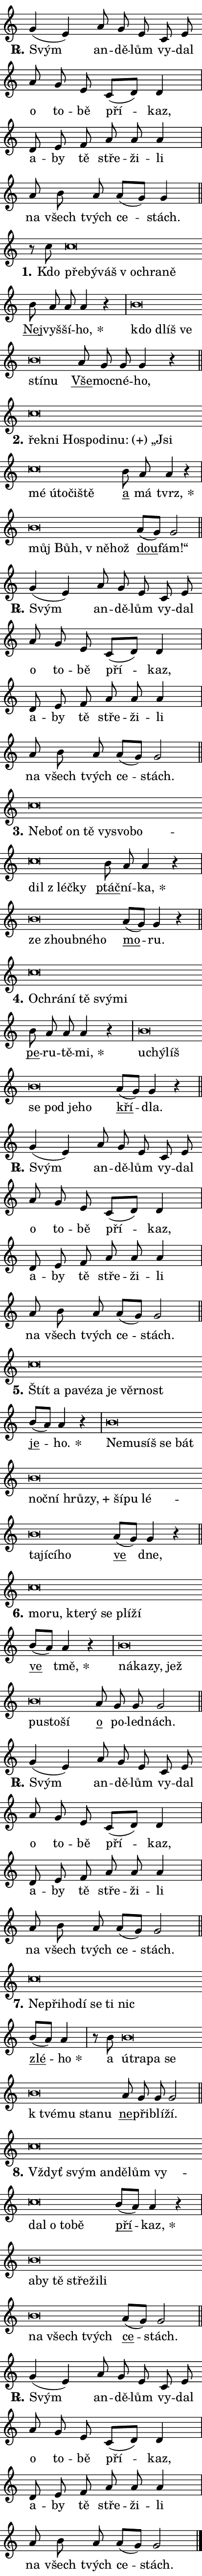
\version "2.22.1"
\header { tagline = "" }
\paper {
  indent = 0\cm
  top-margin = 0\cm
  right-margin = 0\cm
  bottom-margin = 0\cm
  left-margin = 0\cm
  paper-width = 7\cm
  page-breaking = #ly:one-page-breaking
  system-system-spacing.basic-distance = #11
  score-system-spacing.basic-distance = #11
  ragged-last = ##f
}


%% Author: Thomas Morley
%% https://lists.gnu.org/archive/html/lilypond-user/2020-05/msg00002.html
#(define (line-position grob)
"Returns position of @var[grob} in current system:
   @code{'start}, if at first time-step
   @code{'end}, if at last time-step
   @code{'middle} otherwise
"
  (let* ((col (ly:item-get-column grob))
         (ln (ly:grob-object col 'left-neighbor))
         (rn (ly:grob-object col 'right-neighbor))
         (col-to-check-left (if (ly:grob? ln) ln col))
         (col-to-check-right (if (ly:grob? rn) rn col))
         (break-dir-left
           (and
             (ly:grob-property col-to-check-left 'non-musical #f)
             (ly:item-break-dir col-to-check-left)))
         (break-dir-right
           (and
             (ly:grob-property col-to-check-right 'non-musical #f)
             (ly:item-break-dir col-to-check-right))))
        (cond ((eqv? 1 break-dir-left) 'start)
              ((eqv? -1 break-dir-right) 'end)
              (else 'middle))))

#(define (tranparent-at-line-position vctor)
  (lambda (grob)
  "Relying on @code{line-position} select the relevant enry from @var{vctor}.
Used to determine transparency,"
    (case (line-position grob)
      ((end) (not (vector-ref vctor 0)))
      ((middle) (not (vector-ref vctor 1)))
      ((start) (not (vector-ref vctor 2))))))

noteHeadBreakVisibility =
#(define-music-function (break-visibility)(vector?)
"Makes @code{NoteHead}s transparent relying on @var{break-visibility}"
#{
  \override NoteHead.transparent =
    #(tranparent-at-line-position break-visibility)
#})

#(define delete-ledgers-for-transparent-note-heads
  (lambda (grob)
    "Reads whether a @code{NoteHead} is transparent.
If so this @code{NoteHead} is removed from @code{'note-heads} from
@var{grob}, which is supposed to be @code{LedgerLineSpanner}.
As a result ledgers are not printed for this @code{NoteHead}"
    (let* ((nhds-array (ly:grob-object grob 'note-heads))
           (nhds-list
             (if (ly:grob-array? nhds-array)
                 (ly:grob-array->list nhds-array)
                 '()))
           ;; Relies on the transparent-property being done before
           ;; Staff.LedgerLineSpanner.after-line-breaking is executed.
           ;; This is fragile ...
           (to-keep
             (remove
               (lambda (nhd)
                 (ly:grob-property nhd 'transparent #f))
               nhds-list)))
      ;; TODO find a better method to iterate over grob-arrays, similiar
      ;; to filter/remove etc for lists
      ;; For now rebuilt from scratch
      (set! (ly:grob-object grob 'note-heads)  '())
      (for-each
        (lambda (nhd)
          (ly:pointer-group-interface::add-grob grob 'note-heads nhd))
        to-keep))))

hideNotes = {
  \noteHeadBreakVisibility #begin-of-line-visible
}
unHideNotes = {
  \noteHeadBreakVisibility #all-visible
}

% work-around for resetting accidentals
% https://lilypond.org/doc/v2.23/Documentation/notation/displaying-rhythms#unmetered-music
cadenzaMeasure = {
  \cadenzaOff
  \partial 1024 s1024
  \cadenzaOn
}

#(define-markup-command (accent layout props text) (markup?)
  "Underline accented syllable"
  (interpret-markup layout props
    #{\markup \override #'(offset . 4.3) \underline { #text }#}))

responsum = \markup \concat {
  "R" \hspace #-1.05 \path #0.1 #'((moveto 0 0.07) (lineto 0.9 0.8)) \hspace #0.05 "."
}

\layout {
    \context {
        \Staff
        \remove "Time_signature_engraver"
        \override LedgerLineSpanner.after-line-breaking = #delete-ledgers-for-transparent-note-heads
    }
    \context {
        \Voice {
            \override NoteHead.output-attributes = #'((class . "notehead"))
            \override Hairpin.height = #0.55
        }
    }
    \context {
        \Lyrics {
            \override StanzaNumber.output-attributes = #'((class . "stanzanumber"))
            \override LyricSpace.minimum-distance = #0.9
            \override LyricText.font-name = #"TeX Gyre Schola"
            \override LyricText.font-size = 1
            \override StanzaNumber.font-name = #"TeX Gyre Schola Bold"
            \override StanzaNumber.font-size = 1
        }
    }
}

% magnetic-lyrics.ily
%
%   written by
%     Jean Abou Samra <jean@abou-samra.fr>
%     Werner Lemberg <wl@gnu.org>
%
%   adapted by
%     Jiri Hon <jiri.hon@gmail.com>
%
% Version 2022-Apr-15

% https://www.mail-archive.com/lilypond-user@gnu.org/msg149350.html

#(define (Left_hyphen_pointer_engraver context)
   "Collect syllable-hyphen-syllable occurrences in lyrics and store
them in properties.  This engraver only looks to the left.  For
example, if the lyrics input is @code{foo -- bar}, it does the
following.

@itemize @bullet
@item
Set the @code{text} property of the @code{LyricHyphen} grob between
@q{foo} and @q{bar} to @code{foo}.

@item
Set the @code{left-hyphen} property of the @code{LyricText} grob with
text @q{foo} to the @code{LyricHyphen} grob between @q{foo} and
@q{bar}.
@end itemize

Use this auxiliary engraver in combination with the
@code{lyric-@/text::@/apply-@/magnetic-@/offset!} hook."
   (let ((hyphen #f)
         (text #f))
     (make-engraver
      (acknowledgers
       ((lyric-syllable-interface engraver grob source-engraver)
        (set! text grob)))
      (end-acknowledgers
       ((lyric-hyphen-interface engraver grob source-engraver)
        ;(when (not (grob::has-interface grob 'lyric-space-interface))
          (set! hyphen grob)));)
      ((stop-translation-timestep engraver)
       (when (and text hyphen)
         (ly:grob-set-object! text 'left-hyphen hyphen))
       (set! text #f)
       (set! hyphen #f)))))

#(define (lyric-text::apply-magnetic-offset! grob)
   "If the space between two syllables is less than the value in
property @code{LyricText@/.details@/.squash-threshold}, move the right
syllable to the left so that it gets concatenated with the left
syllable.

Use this function as a hook for
@code{LyricText@/.after-@/line-@/breaking} if the
@code{Left_@/hyphen_@/pointer_@/engraver} is active."
   (let ((hyphen (ly:grob-object grob 'left-hyphen #f)))
     (when hyphen
       (let ((left-text (ly:spanner-bound hyphen LEFT)))
         (when (grob::has-interface left-text 'lyric-syllable-interface)
           (let* ((common (ly:grob-common-refpoint grob left-text X))
                  (this-x-ext (ly:grob-extent grob common X))
                  (left-x-ext
                   (begin
                     ;; Trigger magnetism for left-text.
                     (ly:grob-property left-text 'after-line-breaking)
                     (ly:grob-extent left-text common X)))
                  ;; `delta` is the gap width between two syllables.
                  (delta (- (interval-start this-x-ext)
                            (interval-end left-x-ext)))
                  (details (ly:grob-property grob 'details))
                  (threshold (assoc-get 'squash-threshold details 0.2)))
             (when (< delta threshold)
               (let* (;; We have to manipulate the input text so that
                      ;; ligatures crossing syllable boundaries are not
                      ;; disabled.  For languages based on the Latin
                      ;; script this is essentially a beautification.
                      ;; However, for non-Western scripts it can be a
                      ;; necessity.
                      (lt (ly:grob-property left-text 'text))
                      (rt (ly:grob-property grob 'text))
                      (is-space (grob::has-interface hyphen 'lyric-space-interface))
                      (space (if is-space " " ""))
                      (space-markup (grob-interpret-markup grob " "))
                      (space-size (interval-length (ly:stencil-extent space-markup X)))
                      (extra-delta (if is-space space-size 0))
                      ;; Append new syllable.
                      (ltrt-space (if (and (string? lt) (string? rt))
                                (string-append lt space rt)
                                (make-concat-markup (list lt space rt))))
                      ;; Right-align `ltrt` to the right side.
                      (ltrt-space-markup (grob-interpret-markup
                               grob
                               (make-translate-markup
                                (cons (interval-length this-x-ext) 0)
                                (make-right-align-markup ltrt-space)))))
                 (begin
                   ;; Don't print `left-text`.
                   (ly:grob-set-property! left-text 'stencil #f)
                   ;; Set text and stencil (which holds all collected
                   ;; syllables so far) and shift it to the left.
                   (ly:grob-set-property! grob 'text ltrt-space)
                   (ly:grob-set-property! grob 'stencil ltrt-space-markup)
                   (ly:grob-translate-axis! grob (- (- delta extra-delta)) X))))))))))


#(define (lyric-hyphen::displace-bounds-first grob)
   ;; Make very sure this callback isn't triggered too early.
   (let ((left (ly:spanner-bound grob LEFT))
         (right (ly:spanner-bound grob RIGHT)))
     (ly:grob-property left 'after-line-breaking)
     (ly:grob-property right 'after-line-breaking)
     (ly:lyric-hyphen::print grob)))

squashThreshold = #0.4

\layout {
  \context {
    \Lyrics
    \consists #Left_hyphen_pointer_engraver
    \override LyricText.after-line-breaking =
      #lyric-text::apply-magnetic-offset!
    \override LyricHyphen.stencil = #lyric-hyphen::displace-bounds-first
    \override LyricText.details.squash-threshold = \squashThreshold
    \override LyricHyphen.minimum-distance = 0
    \override LyricHyphen.minimum-length = \squashThreshold
  }
}

squash = \override LyricText.details.squash-threshold = 9999
unSquash = \override LyricText.details.squash-threshold = \squashThreshold

left = \override LyricText.self-alignment-X = #LEFT
unLeft = \revert LyricText.self-alignment-X

starOffset = #(lambda (grob) 
                (let ((x_offset (ly:self-alignment-interface::aligned-on-x-parent grob)))
                  (if (= x_offset 0) 0 (+ x_offset 1.2))))

star = #(define-music-function (syllable)(string?)
"Append star separator at the end of a syllable"
#{
  \once \override LyricText.X-offset = #starOffset
  \lyricmode { \markup {
    #syllable
    \override #'((font-name . "TeX Gyre Schola Bold")) \hspace #0.2 \lower #0.65 \larger "*"
  } }
#})

starAccent = #(define-music-function (syllable)(string?)
"Append star separator at the end of a syllable and make accent"
#{
  \once \override LyricText.X-offset = #starOffset
  \lyricmode { \markup {
    \accent #syllable
    \override #'((font-name . "TeX Gyre Schola Bold")) \hspace #0.2 \lower #0.65 \larger "*"
  } }
#})

breath = #(define-music-function (syllable)(string?)
"Append breathing indicator at the end of a syllable"
#{
  \lyricmode { \markup { #syllable "+" } }
#})

optionalBreath = #(define-music-function (syllable)(string?)
"Append optional breathing indicator at the end of a syllable"
#{
  \lyricmode { \markup { #syllable "(+)" } }
#})


\score {
    <<
        \new Voice = "melody" { \cadenzaOn \key c \major \relative { g'4( e) a8 g e c e \bar "" a g e c[( d)] d4 \cadenzaMeasure \bar "|" d8 e f \bar "" a a a4 \cadenzaMeasure \bar "|" a8 b a a[( g)] g4 \cadenzaMeasure \bar "||" \break }
\relative { r8 c''8 c\breve*1/16 \hideNotes \breve*1/16 \bar "" \breve*1/16 \bar "" \breve*1/16 \bar "" \breve*1/16 \breve*1/16 \bar "" \unHideNotes \bar "" b8 a a a4 r \cadenzaMeasure \bar "|" b\breve*1/16 \hideNotes \breve*1/16 \bar "" \breve*1/16 \bar "" \breve*1/16 \breve*1/16 \bar "" \unHideNotes \bar "" a8 g g g4 r \cadenzaMeasure \bar "||" \break }
\relative { c''\breve*1/16 \hideNotes \breve*1/16 \bar "" \breve*1/16 \bar "" \breve*1/16 \bar "" \breve*1/16 \bar "" \breve*1/16 \bar "" \breve*1/16 \bar "" \breve*1/16 \bar "" \breve*1/16 \bar "" \breve*1/16 \bar "" \breve*1/16 \breve*1/16 \bar "" \unHideNotes \bar "" b8 a a4 r \cadenzaMeasure \bar "|" b\breve*1/16 \hideNotes \breve*1/16 \bar "" \breve*1/16 \breve*1/16 \bar "" \unHideNotes \bar "" a8[( g)] g2 \cadenzaMeasure \bar "||" \break }
\relative { g'4( e) a8 g e c e \bar "" a g e c[( d)] d4 \cadenzaMeasure \bar "|" d8 e f \bar "" a a a4 \cadenzaMeasure \bar "|" a8 b a a[( g)] g2 \cadenzaMeasure \bar "||" \break }
\relative { c''\breve*1/16 \hideNotes \breve*1/16 \bar "" \breve*1/16 \bar "" \breve*1/16 \bar "" \breve*1/16 \bar "" \breve*1/16 \bar "" \breve*1/16 \bar "" \breve*1/16 \bar "" \breve*1/16 \breve*1/16 \bar "" \unHideNotes \bar "" b8 a a4 r \cadenzaMeasure \bar "|" b\breve*1/16 \hideNotes \breve*1/16 \bar "" \breve*1/16 \breve*1/16 \bar "" \unHideNotes \bar "" a8[( g)] g4 r \cadenzaMeasure \bar "||" \break }
\relative { c''\breve*1/16 \hideNotes \breve*1/16 \bar "" \breve*1/16 \bar "" \breve*1/16 \bar "" \breve*1/16 \breve*1/16 \bar "" \unHideNotes \bar "" b8 a a a4 r \cadenzaMeasure \bar "|" b\breve*1/16 \hideNotes \breve*1/16 \bar "" \breve*1/16 \bar "" \breve*1/16 \bar "" \breve*1/16 \bar "" \breve*1/16 \breve*1/16 \bar "" \unHideNotes \bar "" a8[( g)] g4 r \cadenzaMeasure \bar "||" \break }
\relative { g'4( e) a8 g e c e \bar "" a g e c[( d)] d4 \cadenzaMeasure \bar "|" d8 e f \bar "" a a a4 \cadenzaMeasure \bar "|" a8 b a a[( g)] g2 \cadenzaMeasure \bar "||" \break }
\relative { c''\breve*1/16 \hideNotes \breve*1/16 \bar "" \breve*1/16 \bar "" \breve*1/16 \bar "" \breve*1/16 \bar "" \breve*1/16 \bar "" \breve*1/16 \breve*1/16 \bar "" \unHideNotes \bar "" b8[( a)] a4 r \cadenzaMeasure \bar "|" b\breve*1/16 \hideNotes \breve*1/16 \bar "" \breve*1/16 \bar "" \breve*1/16 \bar "" \breve*1/16 \bar "" \breve*1/16 \bar "" \breve*1/16 \bar "" \breve*1/16 \bar "" \breve*1/16 \bar "" \breve*1/16 \bar "" \breve*1/16 \bar "" \breve*1/16 \bar "" \breve*1/16 \bar "" \breve*1/16 \bar "" \breve*1/16 \breve*1/16 \bar "" \unHideNotes \bar "" a8[( g)] g4 r \cadenzaMeasure \bar "||" \break }
\relative { c''\breve*1/16 \hideNotes \breve*1/16 \bar "" \breve*1/16 \bar "" \breve*1/16 \bar "" \breve*1/16 \bar "" \breve*1/16 \breve*1/16 \bar "" \unHideNotes \bar "" b8[( a)] a4 r \cadenzaMeasure \bar "|" b\breve*1/16 \hideNotes \breve*1/16 \bar "" \breve*1/16 \bar "" \breve*1/16 \bar "" \breve*1/16 \bar "" \breve*1/16 \breve*1/16 \bar "" \unHideNotes \bar "" a8 g g g2 \cadenzaMeasure \bar "||" \break }
\relative { g'4( e) a8 g e c e \bar "" a g e c[( d)] d4 \cadenzaMeasure \bar "|" d8 e f \bar "" a a a4 \cadenzaMeasure \bar "|" a8 b a a[( g)] g2 \cadenzaMeasure \bar "||" \break }
\relative { c''\breve*1/16 \hideNotes \breve*1/16 \bar "" \breve*1/16 \bar "" \breve*1/16 \bar "" \breve*1/16 \bar "" \breve*1/16 \breve*1/16 \bar "" \unHideNotes \bar "" b8[( a)] a4 \cadenzaMeasure \bar "|" r8 b8 b\breve*1/16 \hideNotes \breve*1/16 \bar "" \breve*1/16 \bar "" \breve*1/16 \bar "" \breve*1/16 \bar "" \breve*1/16 \bar "" \breve*1/16 \breve*1/16 \bar "" \unHideNotes \bar "" a8 g g g2 \cadenzaMeasure \bar "||" \break }
\relative { c''\breve*1/16 \hideNotes \breve*1/16 \bar "" \breve*1/16 \bar "" \breve*1/16 \bar "" \breve*1/16 \bar "" \breve*1/16 \bar "" \breve*1/16 \bar "" \breve*1/16 \bar "" \breve*1/16 \breve*1/16 \bar "" \unHideNotes \bar "" b8[( a)] a4 r \cadenzaMeasure \bar "|" b\breve*1/16 \hideNotes \breve*1/16 \bar "" \breve*1/16 \bar "" \breve*1/16 \bar "" \breve*1/16 \bar "" \breve*1/16 \bar "" \breve*1/16 \bar "" \breve*1/16 \breve*1/16 \bar "" \unHideNotes \bar "" a8[( g)] g2 \cadenzaMeasure \bar "||" \break }
\relative { g'4( e) a8 g e c e \bar "" a g e c[( d)] d4 \cadenzaMeasure \bar "|" d8 e f \bar "" a a a4 \cadenzaMeasure \bar "|" a8 b a a[( g)] g2 \cadenzaMeasure \bar "||" \break } \bar "|." }
        \new Lyrics \lyricsto "melody" { \lyricmode { \set stanza = \responsum
Svým an -- dě -- lům vy -- dal o to -- bě pří -- kaz, a -- by tě stře -- ži -- li na všech tvých ce -- stách.
\set stanza = "1."
Kdo \left pře -- \squash bý -- váš "v o" -- chra -- ně \unLeft \unSquash \markup \accent Nej -- vyš -- ší -- \star ho, \left kdo \squash dlíš ve stí -- nu \unLeft \unSquash \markup \accent Vše -- moc -- né -- ho,
\set stanza = "2."
\left řek -- \squash ni Ho -- spo -- di -- \optionalBreath nu: „Jsi mé ú -- to -- či -- ště \unLeft \unSquash \markup \accent a má \star tvrz, \left můj \squash Bůh, "v ně" -- hož \unLeft \unSquash \markup \accent dou -- fám!“
\set stanza = \responsum
Svým an -- dě -- lům vy -- dal o to -- bě pří -- kaz, a -- by tě stře -- ži -- li na všech tvých ce -- stách.
\set stanza = "3."
\left Ne -- \squash boť on tě vy -- svo -- bo -- dil "z léč" -- ky \unLeft \unSquash \markup \accent ptáč -- ní -- \star ka, \left ze \squash zhoub -- né -- ho \unLeft \unSquash \markup \accent mo -- ru.
\set stanza = "4."
\left O -- \squash chrá -- ní tě svý -- mi \unLeft \unSquash \markup \accent pe -- ru -- tě -- \star mi, \left u -- \squash chý -- líš se pod je -- ho \unLeft \unSquash \markup \accent kří -- dla.
\set stanza = \responsum
Svým an -- dě -- lům vy -- dal o to -- bě pří -- kaz, a -- by tě stře -- ži -- li na všech tvých ce -- stách.
\set stanza = "5."
\left Štít \squash a pa -- vé -- za je věr -- nost \unLeft \unSquash \markup \accent je -- \star ho. \left Ne -- \squash mu -- síš se bát noč -- ní hrů -- \breath "zy," ší -- pu lé -- ta -- jí -- cí -- ho \unLeft \unSquash \markup \accent ve dne,
\set stanza = "6."
\left mo -- \squash ru, kte -- rý se plí -- ží \unLeft \unSquash \markup \accent ve \star tmě, \left ná -- \squash ka -- zy, jež pu -- sto -- ší \unLeft \unSquash \markup \accent o po -- led -- nách.
\set stanza = \responsum
Svým an -- dě -- lům vy -- dal o to -- bě pří -- kaz, a -- by tě stře -- ži -- li na všech tvých ce -- stách.
\set stanza = "7."
\left Ne -- \squash při -- ho -- dí se ti nic \unLeft \unSquash \markup \accent zlé -- \star ho a \left ú -- \squash tra -- pa se "k tvé" -- mu sta -- nu \unLeft \unSquash \markup \accent ne -- při -- blí -- ží.
\set stanza = "8."
\left Vždyť \squash svým an -- dě -- lům vy -- dal o to -- bě \unLeft \unSquash \markup \accent pří -- \star kaz, \left a -- \squash by tě stře -- ži -- li na všech tvých \unLeft \unSquash \markup \accent ce -- stách.
\set stanza = \responsum
Svým an -- dě -- lům vy -- dal o to -- bě pří -- kaz, a -- by tě stře -- ži -- li na všech tvých ce -- stách. } }
    >>
    \layout {}
}
